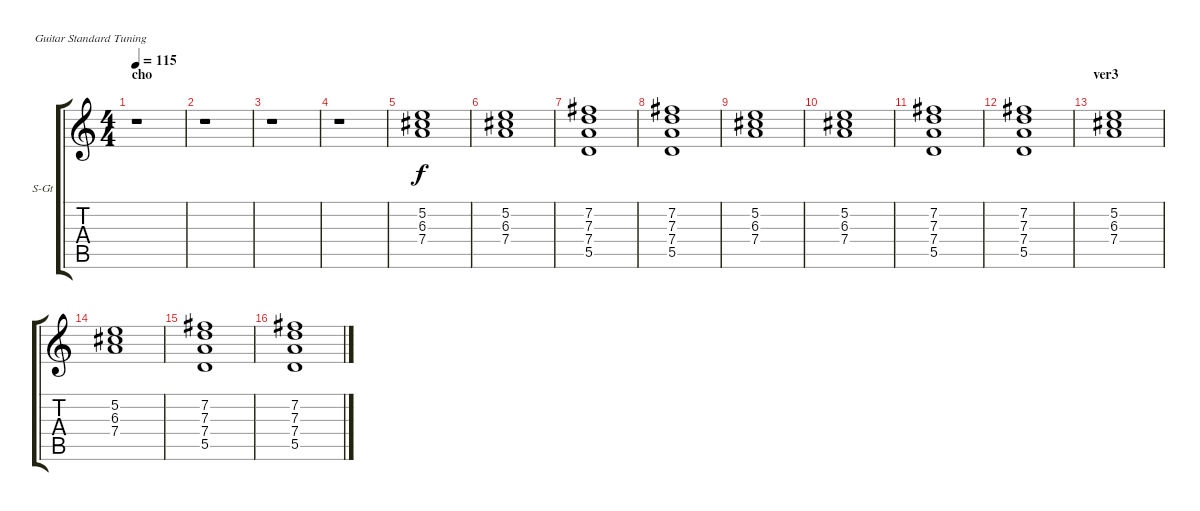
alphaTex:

\bracketExtendMode groupsimilarinstruments
\firstSystemTrackNameOrientation horizontal
\otherSystemsTrackNameOrientation horizontal
\track ("Track 5" "S-Gt") {instrument percussiveorgan}
\staff {score tabs}
\tuning (E4 B3 G3 D3 A2 E2)
\displaytranspose 12
\ts (4 4)
\section ("" "cho")
\tempo 115
\clef g2
\ks c
r.1{dy f} |
r.1 |
r.1 |
r.1 |
(5.2 6.3 7.4).1 |
(5.2 6.3 7.4).1 |
(7.2 7.3 7.4 5.5).1 |
(7.2 7.3 7.4 5.5).1 |
(5.2 6.3 7.4).1 |
(5.2 6.3 7.4).1 |
(7.2 7.3 7.4 5.5).1 |
(7.2 7.3 7.4 5.5).1 |
\section ("" "ver3")
(5.2 6.3 7.4).1 |
(5.2 6.3 7.4).1 |
(7.2 7.3 7.4 5.5).1 |
(7.2 7.3 7.4 5.5).1
